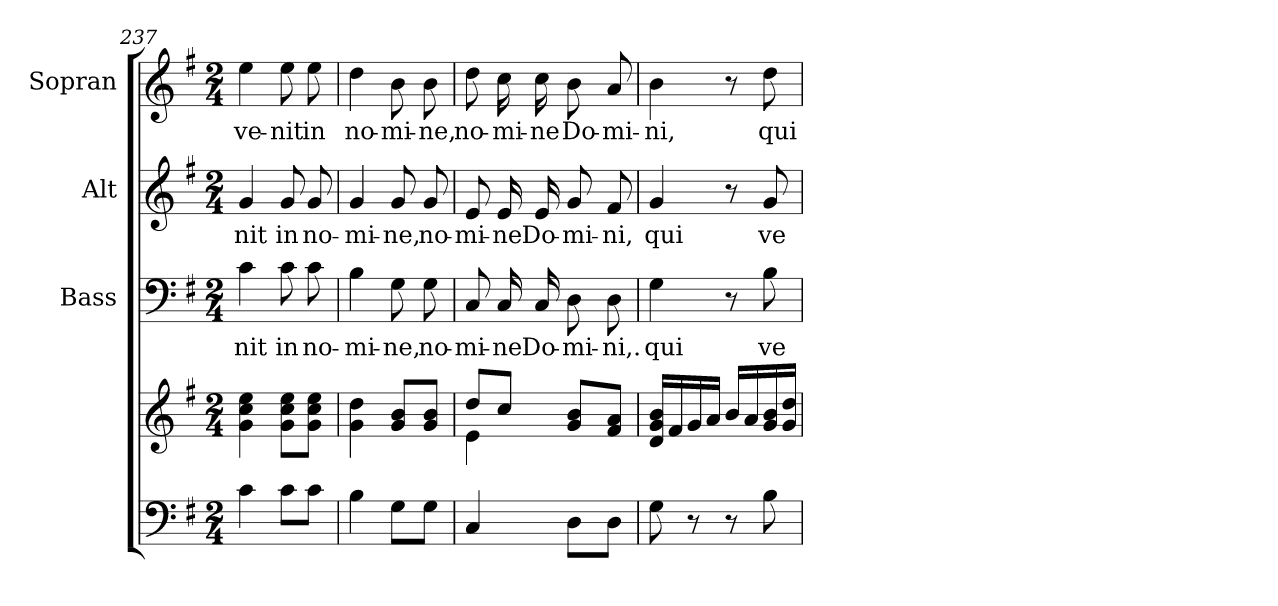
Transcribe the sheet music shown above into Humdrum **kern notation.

**kern	**kern	**kern	**text	**kern	**text	**kern	**text
*part4	*part4	*part3	*part3	*part2	*part2	*part1	*part1
*staff5	*staff4	*staff3	*staff3	*staff2	*staff2	*staff1	*staff1
*	*	*I"Bass	*	*I"Alt	*	*I"Sopran	*
*	*	*I'B.	*	*I'A.	*	*I'S.	*
!!LO:PB:g=z
*clefF4	*clefG2	*clefF4	*	*clefG2	*	*clefG2	*
*k[f#]	*k[f#]	*k[f#]	*	*k[f#]	*	*k[f#]	*
*G:	*G:	*G:	*	*G:	*	*G:	*
*M2/4	*M2/4	*M2/4	*	*M2/4	*	*M2/4	*
=237	=237	=237	=237	=237	=237	=237	=237
!	!	!	!LO:LY:b	!	!LO:LY:b	!	!LO:LY:b
4c\	4g\ 4cc\ 4ee\	4c\	-nit	4g/	-nit	4ee\	ve-
!	!	!	!LO:LY:b	!	!LO:LY:b	!	!LO:LY:b
8c\L	8g\ 8cc\ 8ee\L	8c\	in	8g/	in	8ee\	-nit
!	!	!	!LO:LY:b	!	!LO:LY:b	!	!LO:LY:b
8c\J	8g\ 8cc\ 8ee\J	8c\	no-	8g/	no-	8ee\	in
=238	=238	=238	=238	=238	=238	=238	=238
!	!	!	!LO:LY:b	!	!LO:LY:b	!	!LO:LY:b
4B\	4g\ 4dd\	4B\	-mi-	4g/	-mi-	4dd\	no-
!	!	!	!LO:LY:b	!	!LO:LY:b	!	!LO:LY:b
8G\L	8g/ 8b/L	8G\	-ne,	8g/	-ne,	8b\	-mi-
!	!	!	!LO:LY:b	!	!LO:LY:b	!	!LO:LY:b
8G\J	8g/ 8b/J	8G\	no-	8g/	no-	8b\	-ne,
=239	=239	=239	=239	=239	=239	=239	=239
*	*^	*	*	*	*	*	*
!	!	!	!	!LO:LY:b	!	!LO:LY:b	!	!LO:LY:b
4C/	8dd/L	4e\	8C/	-mi-	8e/	-mi-	8dd\	no-
!	!	!	!	!LO:LY:b	!	!LO:LY:b	!	!LO:LY:b
.	8cc/J	.	16C/	-ne	16e/	-ne	16cc\	-mi-
!	!	!	!	!LO:LY:b	!	!LO:LY:b	!	!LO:LY:b
.	.	.	16C/	Do-	16e/	Do-	16cc\	-ne
!	!	!	!	!LO:LY:b	!	!LO:LY:b	!	!LO:LY:b
8D\L	8g/ 8b/L	4ryy	8D\	-mi-	8g/	-mi-	8b\	Do-
!	!	!	!	!LO:LY:b	!	!LO:LY:b	!	!LO:LY:b
8D\J	8f#/ 8a/J	.	8D\	-ni,.	8f#/	-ni,	8a/	-mi-
*	*v	*v	*	*	*	*	*	*
=240	=240	=240	=240	=240	=240	=240	=240
!	!	!	!LO:LY:b	!	!LO:LY:b	!	!LO:LY:b
8G\	16d/ 16g/ 16b/LL	4G\	qui	4g/	qui	4b\	-ni,
.	16f#/	.	.	.	.	.	.
8r	16g/	.	.	.	.	.	.
.	16a/JJ	.	.	.	.	.	.
8r	16b/LL	8r	.	8r	.	8r	.
.	16a/	.	.	.	.	.	.
!	!	!	!LO:LY:b	!	!LO:LY:b	!	!LO:LY:b
8B\	16g/ 16b/	8B\	ve-	8g/	ve-	8dd\	qui
.	16g/ 16dd/JJ	.	.	.	.	.	.
=	=	=	=	=	=	=	=
*-	*-	*-	*-	*-	*-	*-	*-
